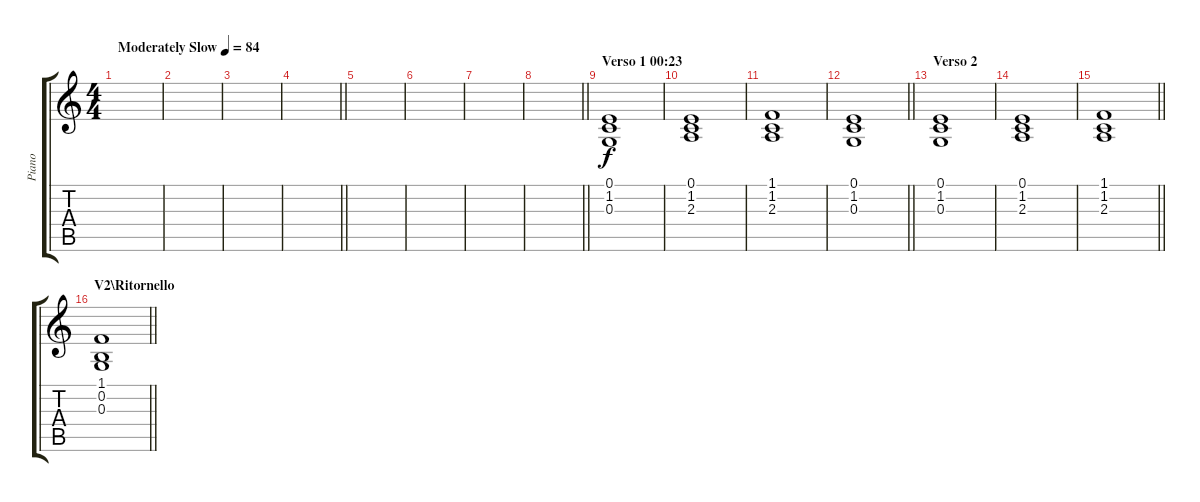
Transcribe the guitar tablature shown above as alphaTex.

\track ("Piano" "Piano") {instrument acousticgrandpiano}
\staff {score tabs}
\tuning (E4 B3 G3 D3 A2 E2) {hide}
\ts (4 4)
\tempo (84 "Moderately Slow")
\clef g2
\ks c
|
|
|
\barLineRight lightlight
|
|
|
|
\barLineRight lightlight
|
\section ("" "Verso 1 00:23")
(0.1 1.2 0.3).1 |
(0.1 1.2 2.3).1 |
(1.1 1.2 2.3).1 |
\barLineRight lightlight
(0.1 1.2 0.3).1 |
\section ("" "Verso 2")
(0.1 1.2 0.3).1 |
(0.1 1.2 2.3).1 |
\barLineRight lightlight
(1.1 1.2 2.3).1 |
\section ("" "V2\\Ritornello")
\barLineRight lightlight
(1.1 0.2 0.3).1
